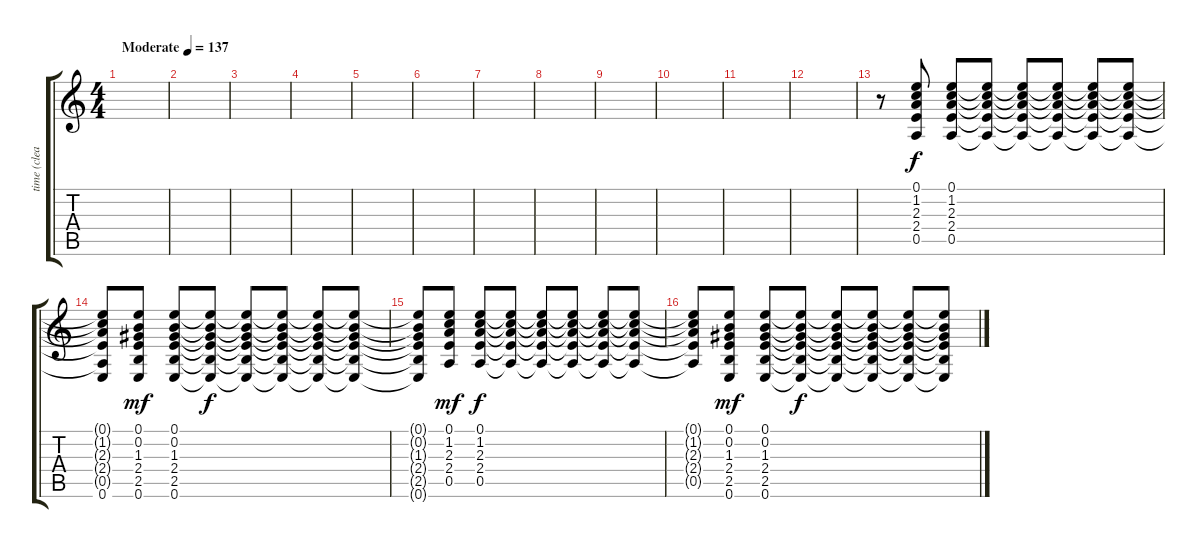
\track ("time (clean)" "time (clea") {instrument electricguitarclean}
\staff {score tabs}
\tuning (E4 B3 G3 D3 A2 E2) {hide}
\ts (4 4)
\tempo (137 "Moderate")
\clef g2
\ks c
|
|
|
|
|
|
|
|
|
|
|
|
r.8 (0.1 1.2 2.3 2.4 0.5).8 (0.1 1.2 2.3 2.4 0.5).8{dy f} (0.1{t} 1.2{t} 2.3{t} 2.4{t} 0.5{t}).8 (0.1{t} 1.2{t} 2.3{t} 2.4{t} 0.5{t}).8 (0.1{t} 1.2{t} 2.3{t} 2.4{t} 0.5{t}).8 (0.1{t} 1.2{t} 2.3{t} 2.4{t} 0.5{t}).8 (0.1{t} 1.2{t} 2.3{t} 2.4{t} 0.5{t}).8 |
(0.1{t} 1.2{t} 2.3{t} 2.4{t} 0.5{t} 0.6).8 (0.1 0.2 1.3 2.4 2.5 0.6).8{dy mf} (0.1 0.2 1.3 2.4 2.5 0.6).8 (0.1{t} 0.2{t} 1.3{t} 2.4{t} 2.5{t} 0.6{t}).8{dy f} (0.1{t} 0.2{t} 1.3{t} 2.4{t} 2.5{t} 0.6{t}).8 (0.1{t} 0.2{t} 1.3{t} 2.4{t} 2.5{t} 0.6{t}).8 (0.1{t} 0.2{t} 1.3{t} 2.4{t} 2.5{t} 0.6{t}).8 (0.1{t} 0.2{t} 1.3{t} 2.4{t} 2.5{t} 0.6{t}).8 |
(0.1{t} 0.2{t} 1.3{t} 2.4{t} 2.5{t} 0.6{t}).8 (0.1 1.2 2.3 2.4 0.5).8{dy mf} (0.1 1.2 2.3 2.4 0.5).8{dy f} (0.1{t} 1.2{t} 2.3{t} 2.4{t} 0.5{t}).8 (0.1{t} 1.2{t} 2.3{t} 2.4{t} 0.5{t}).8 (0.1{t} 1.2{t} 2.3{t} 2.4{t} 0.5{t}).8 (0.1{t} 1.2{t} 2.3{t} 2.4{t} 0.5{t}).8 (0.1{t} 1.2{t} 2.3{t} 2.4{t} 0.5{t}).8 |
(0.1{t} 1.2{t} 2.3{t} 2.4{t} 0.5{t}).8 (0.1 0.2 1.3 2.4 2.5 0.6).8{dy mf} (0.1 0.2 1.3 2.4 2.5 0.6).8 (0.1{t} 0.2{t} 1.3{t} 2.4{t} 2.5{t} 0.6{t}).8{dy f} (0.1{t} 0.2{t} 1.3{t} 2.4{t} 2.5{t} 0.6{t}).8 (0.1{t} 0.2{t} 1.3{t} 2.4{t} 2.5{t} 0.6{t}).8 (0.1{t} 0.2{t} 1.3{t} 2.4{t} 2.5{t} 0.6{t}).8 (0.1{t} 0.2{t} 1.3{t} 2.4{t} 2.5{t} 0.6{t}).8
